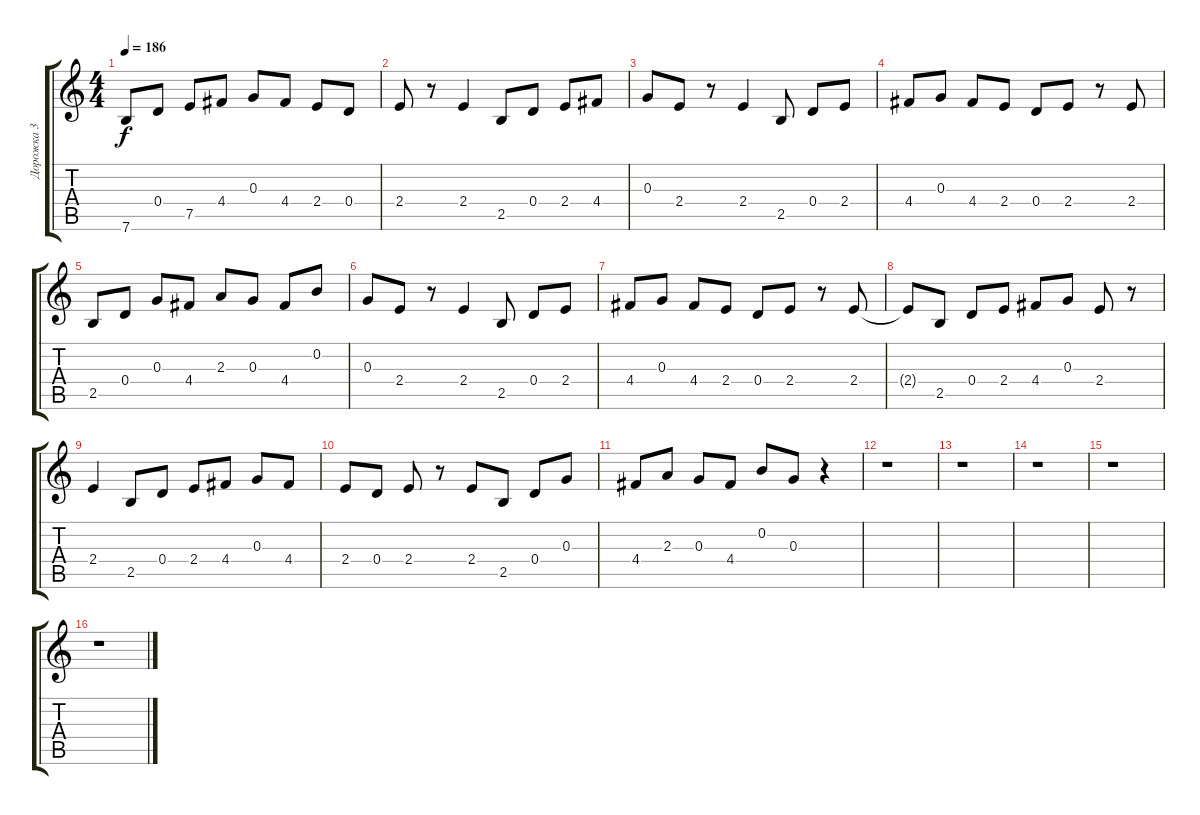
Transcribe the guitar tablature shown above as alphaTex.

\track ("Дорожка 3" "Дорожка 3") {instrument overdrivenguitar}
\staff {score tabs}
\tuning (E4 B3 G3 D3 A2 E2) {hide}
\ts (4 4)
\tempo 186
\clef g2
\ks c
7.6.8{dy f} 0.4.8 7.5.8 4.4.8 0.3.8 4.4.8 2.4.8 0.4.8 |
2.4.8 r.8 2.4.4 2.5.8 0.4.8 2.4.8 4.4.8 |
0.3.8 2.4.8 r.8 2.4.4 2.5.8 0.4.8 2.4.8 |
4.4.8 0.3.8 4.4.8 2.4.8 0.4.8 2.4.8 r.8 2.4.8 |
2.5.8 0.4.8 0.3.8 4.4.8 2.3.8 0.3.8 4.4.8 0.2.8 |
0.3.8 2.4.8 r.8 2.4.4 2.5.8 0.4.8 2.4.8 |
4.4.8 0.3.8 4.4.8 2.4.8 0.4.8 2.4.8 r.8 2.4.8 |
2.4{t}.8 2.5.8 0.4.8 2.4.8 4.4.8 0.3.8 2.4.8 r.8 |
2.4.4 2.5.8 0.4.8 2.4.8 4.4.8 0.3.8 4.4.8 |
2.4.8 0.4.8 2.4.8 r.8 2.4.8 2.5.8 0.4.8 0.3.8 |
4.4.8 2.3.8 0.3.8 4.4.8 0.2.8 0.3.8 r.4 |
r.1 |
r.1 |
r.1 |
r.1 |
r.1
